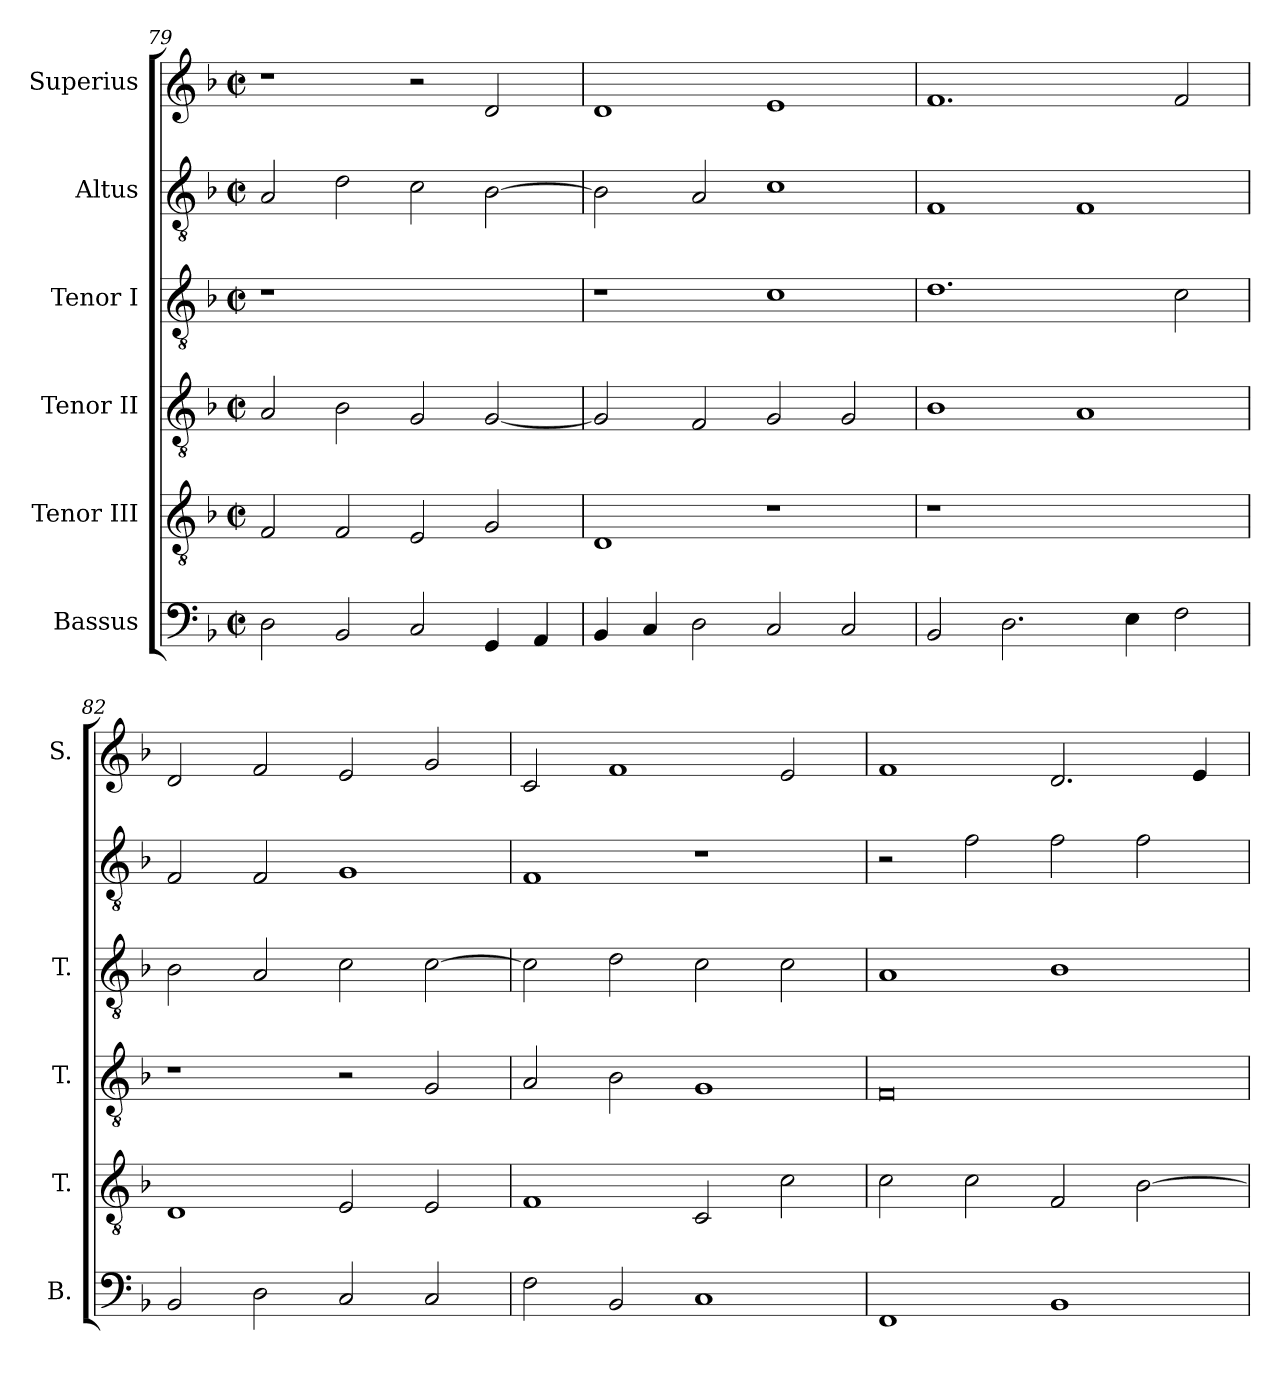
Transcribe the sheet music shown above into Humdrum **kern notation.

**kern	**kern	**kern	**kern	**kern	**kern
*part6	*part5	*part4	*part3	*part2	*part1
*staff6	*staff5	*staff4	*staff3	*staff2	*staff1
*I"Bassus	*I"Tenor III	*I"Tenor II	*I"Tenor I	*I"Altus	*I"Superius
*I'B.	*I'T.	*I'T.	*I'T.	*	*I'S.
*clefF4	*clefGv2	*clefGv2	*clefGv2	*clefGv2	*clefG2
*	*ITrd7c12	*ITrd7c12	*ITrd7c12	*ITrd7c12	*
*k[b-]	*k[b-]	*k[b-]	*k[b-]	*k[b-]	*k[b-]
*F:	*F:	*F:	*F:	*F:	*F:
*M2/2	*M2/2	*M2/2	*M2/2	*M2/2	*M2/2
*met(c|)	*met(c|)	*met(c|)	*met(c|)	*met(c|)	*met(c|)
=79	=79	=79	=79	=79	=79
!	!	!	!LO:N:vis=1	!	!
2Di\	2FFi/	2AAi/	1r	2AAi/	1r
2BB-i/	2FFi/	2BB-i\	.	2Di\	.
2Ci/	2EEi/	2GGi/	1ryy	2Ci\	2r
4GGi/	2GGi/	[<2GGi/	.	[>2BB-i\	2di/
4AAi/	.	.	.	.	.
=80	=80	=80	=80	=80	=80
4BB-i/	1DDi	2GGi/]	1r	2BB-i\]	1di
4Ci/	.	.	.	.	.
2Di\	.	2FFi/	.	2AAi/	.
2Ci/	1r	2GGi/	1Ci	1Ci	1ei
2Ci/	.	2GGi/	.	.	.
=81	=81	=81	=81	=81	=81
!	!LO:N:vis=1	!	!	!	!
2BB-i/	1r	1BB-i	1.Di	1FFi	1.fi
2.Di\	.	.	.	.	.
.	1ryy	1AAi	.	1FFi	.
4Ei\	.	.	.	.	.
2Fi\	.	.	2Ci\	.	2fi/
!!LO:PB:g=z
=82	=82	=82	=82	=82	=82
2BB-i/	1DDi	1r	2BB-i\	2FFi/	2di/
2Di\	.	.	2AAi/	2FFi/	2fi/
2Ci/	2EEi/	2r	2Ci\	1GGi	2ei/
2Ci/	2EEi/	2GGi/	[>2Ci\	.	2gi/
=83	=83	=83	=83	=83	=83
2Fi\	1FFi	2AAi/	2Ci\]	1FFi	2ci/
2BB-i/	.	2BB-i\	2Di\	.	1fi
1Ci	2CCi/	1GGi	2Ci\	1r	.
.	2Ci\	.	2Ci\	.	2ei/
=84	=84	=84	=84	=84	=84
1FFi	2Ci\	0FFi	1AAi	2r	1fi
.	2Ci\	.	.	2Fi\	.
1BB-i	2FFi/	.	1BB-i	2Fi\	2.di/
.	[>2BB-i\	.	.	2Fi\	.
.	.	.	.	.	4ei/
=	=	=	=	=	=
*-	*-	*-	*-	*-	*-
